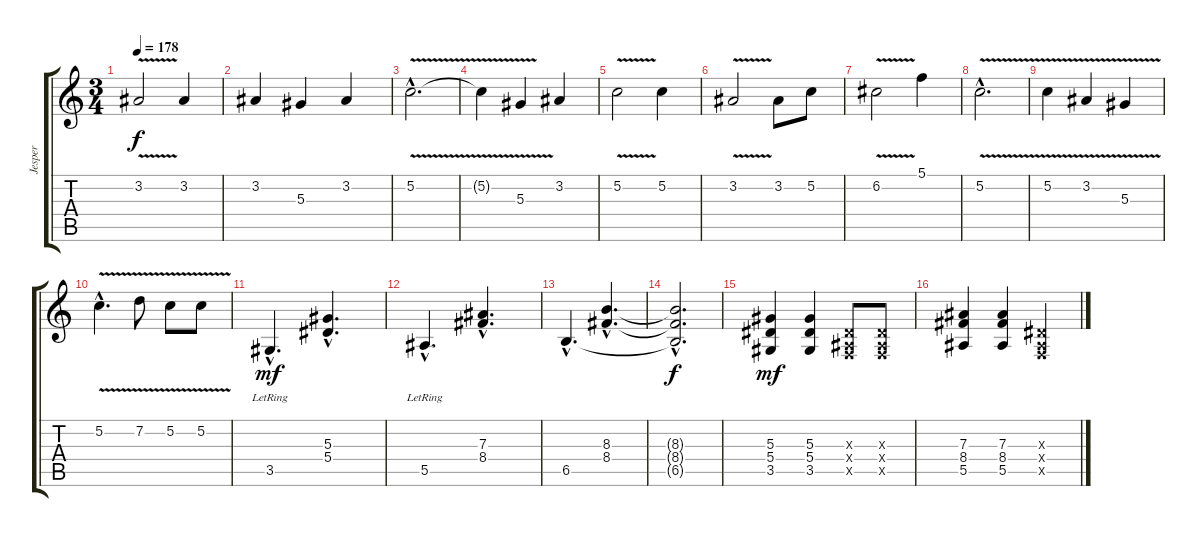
\track ("Jesper" "Jesper") {instrument distortionguitar}
\staff {score tabs}
\tuning (C4 G3 Eb3 Bb2 F2 C2) {hide}
\ts (3 4)
\tempo 178
\clef g2
\ks c
3.2{v}.2{dy f} 3.2.4 |
3.2.4 5.3.4 3.2.4 |
5.2{v hac}.2{d} |
5.2{t}.4 5.3{v}.4 3.2.4 |
5.2{v}.2 5.2.4 |
3.2{v}.2 3.2.8 5.2.8 |
6.2{v}.2 5.1.4 |
5.2{v hac}.2{d} |
5.2{v}.4 3.2{v}.4 5.3{v}.4 |
5.2{v hac}.4{d} 7.2{v}.8 5.2{v}.8 5.2{v}.8 |
3.5{hac lr}.4{d dy mf volume 16 balance 13} (5.3{hac} 5.4{hac}).4{d} |
5.5{hac lr}.4{d} (7.3{hac} 8.4{hac}).4{d} |
6.5{hac}.4{d} (8.3{hac} 8.4{hac}).4{d} |
(8.3{hac t} 8.4{hac t} 6.5{hac t}).2{d dy f} |
(5.3 5.4 3.5).4{dy mf} (5.3 5.4 3.5).4 (0.3{x} 0.4{x} 0.5{x}).8 (0.3{x} 0.4{x} 0.5{x}).8 |
(7.3 8.4 5.5).4 (7.3 8.4 5.5).4 (0.3{x} 0.4{x} 0.5{x}).4
